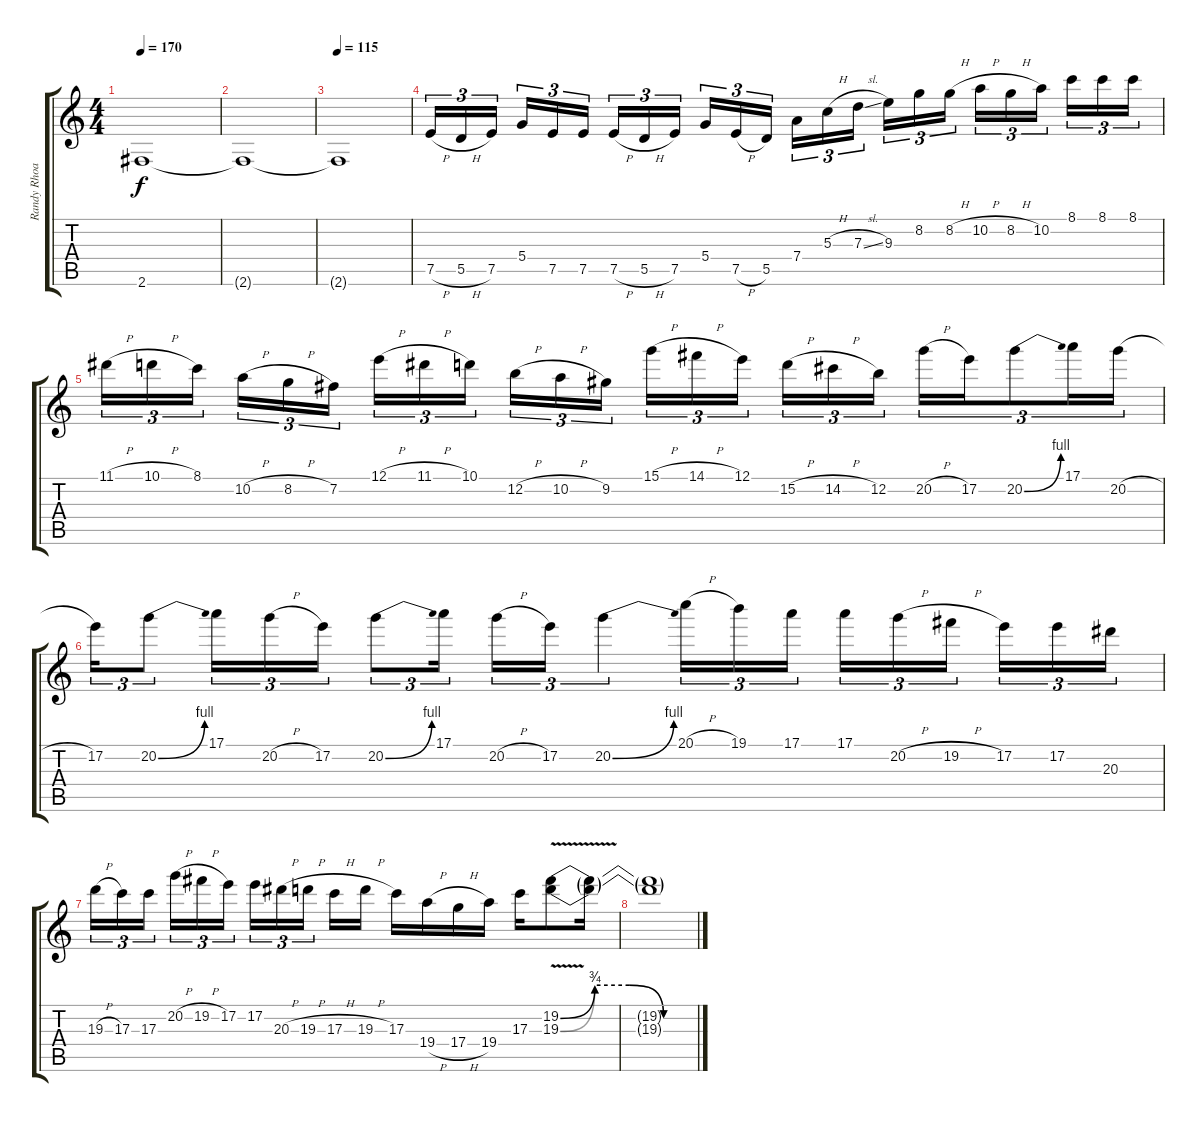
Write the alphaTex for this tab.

\track ("Randy Rhoads" "Randy Rhoa") {instrument overdrivenguitar}
\staff {score tabs}
\tuning (E4 B3 G3 D3 A2 E2) {hide}
\ts (4 4)
\tempo 170
\clef g2
\ks c
2.6{t}.1{dy f} |
2.6{t}.1 |
\tempo 115
2.6{t}.1 |
7.5{h}.16{tu (3 2)} 5.5{h}.16{tu (3 2)} 7.5.16{tu (3 2) beam splitsecondary} 5.4.16{tu (3 2)} 7.5.16{tu (3 2)} 7.5.16{tu (3 2)} 7.5{h}.16{tu (3 2)} 5.5{h}.16{tu (3 2)} 7.5.16{tu (3 2) beam splitsecondary} 5.4.16{tu (3 2)} 7.5{h}.16{tu (3 2)} 5.5.16{tu (3 2)} 7.4.16{tu (3 2)} 5.3{h}.16{tu (3 2)} 7.3{sl}.16{tu (3 2) beam splitsecondary} 9.3.16{tu (3 2)} 8.2.16{tu (3 2)} 8.2{h}.16{tu (3 2)} 10.2{h}.16{tu (3 2)} 8.2{h}.16{tu (3 2)} 10.2.16{tu (3 2) beam splitsecondary} 8.1.16{tu (3 2)} 8.1.16{tu (3 2)} 8.1.16{tu (3 2)} |
11.1{h}.16{tu (3 2)} 10.1{h}.16{tu (3 2)} 8.1.16{tu (3 2) beam splitsecondary} 10.2{h}.16{tu (3 2)} 8.2{h}.16{tu (3 2)} 7.2.16{tu (3 2)} 12.1{h}.16{tu (3 2)} 11.1{h}.16{tu (3 2)} 10.1.16{tu (3 2) beam splitsecondary} 12.2{h}.16{tu (3 2)} 10.2{h}.16{tu (3 2)} 9.2.16{tu (3 2)} 15.1{h}.16{tu (3 2)} 14.1{h}.16{tu (3 2)} 12.1.16{tu (3 2) beam splitsecondary} 15.2{h}.16{tu (3 2)} 14.2{h}.16{tu (3 2)} 12.2.16{tu (3 2)} 20.2{h}.16{tu (3 2)} 17.2.16{tu (3 2)} 20.2{be (bend 0 0 60 4)}.8{tu (3 2)} 17.1.16{tu (3 2)} 20.2{h}.16{tu (3 2)} |
17.2.16{tu (3 2)} 20.2{be (bend 0 0 60 4)}.8{tu (3 2)} 17.1.16{tu (3 2)} 20.2{h}.16{tu (3 2)} 17.2.16{tu (3 2)} 20.2{be (bend 0 0 60 4)}.8{tu (3 2)} 17.1.16{tu (3 2) beam splitsecondary} 20.2{h}.16{tu (3 2)} 17.2.16{tu (3 2)} 20.2{be (bend 0 0 60 4)}.4{tu (3 2)} 20.1{h}.16{tu (3 2)} 19.1.16{tu (3 2)} 17.1.16{tu (3 2)} 17.1.16{tu (3 2)} 20.2{h}.16{tu (3 2)} 19.2{h}.16{tu (3 2) beam splitsecondary} 17.2.16{tu (3 2)} 17.2.16{tu (3 2)} 20.3.16{tu (3 2)} |
19.3{h}.16{tu (3 2)} 17.3.16{tu (3 2)} 17.3.16{tu (3 2) beam splitsecondary} 20.2{h}.16{tu (3 2)} 19.2{h}.16{tu (3 2)} 17.2.16{tu (3 2)} 17.2.16{tu (3 2)} 20.3{h}.16{tu (3 2)} 19.3{h}.16{tu (3 2) beam splitsecondary} 17.3{h}.16 19.3{h}.16 17.3.16 19.4{h}.16 17.4{h}.16 19.4.16 17.3.16 (19.2{be (custom 0 0 15 3 30 3 45 0 60 0) v} 19.3{be (custom 0 0 15 3 30 3 45 0 60 0) v}).8 (19.2{t} 19.3{t}).16 |
(19.2{t} 19.3{t}).1
